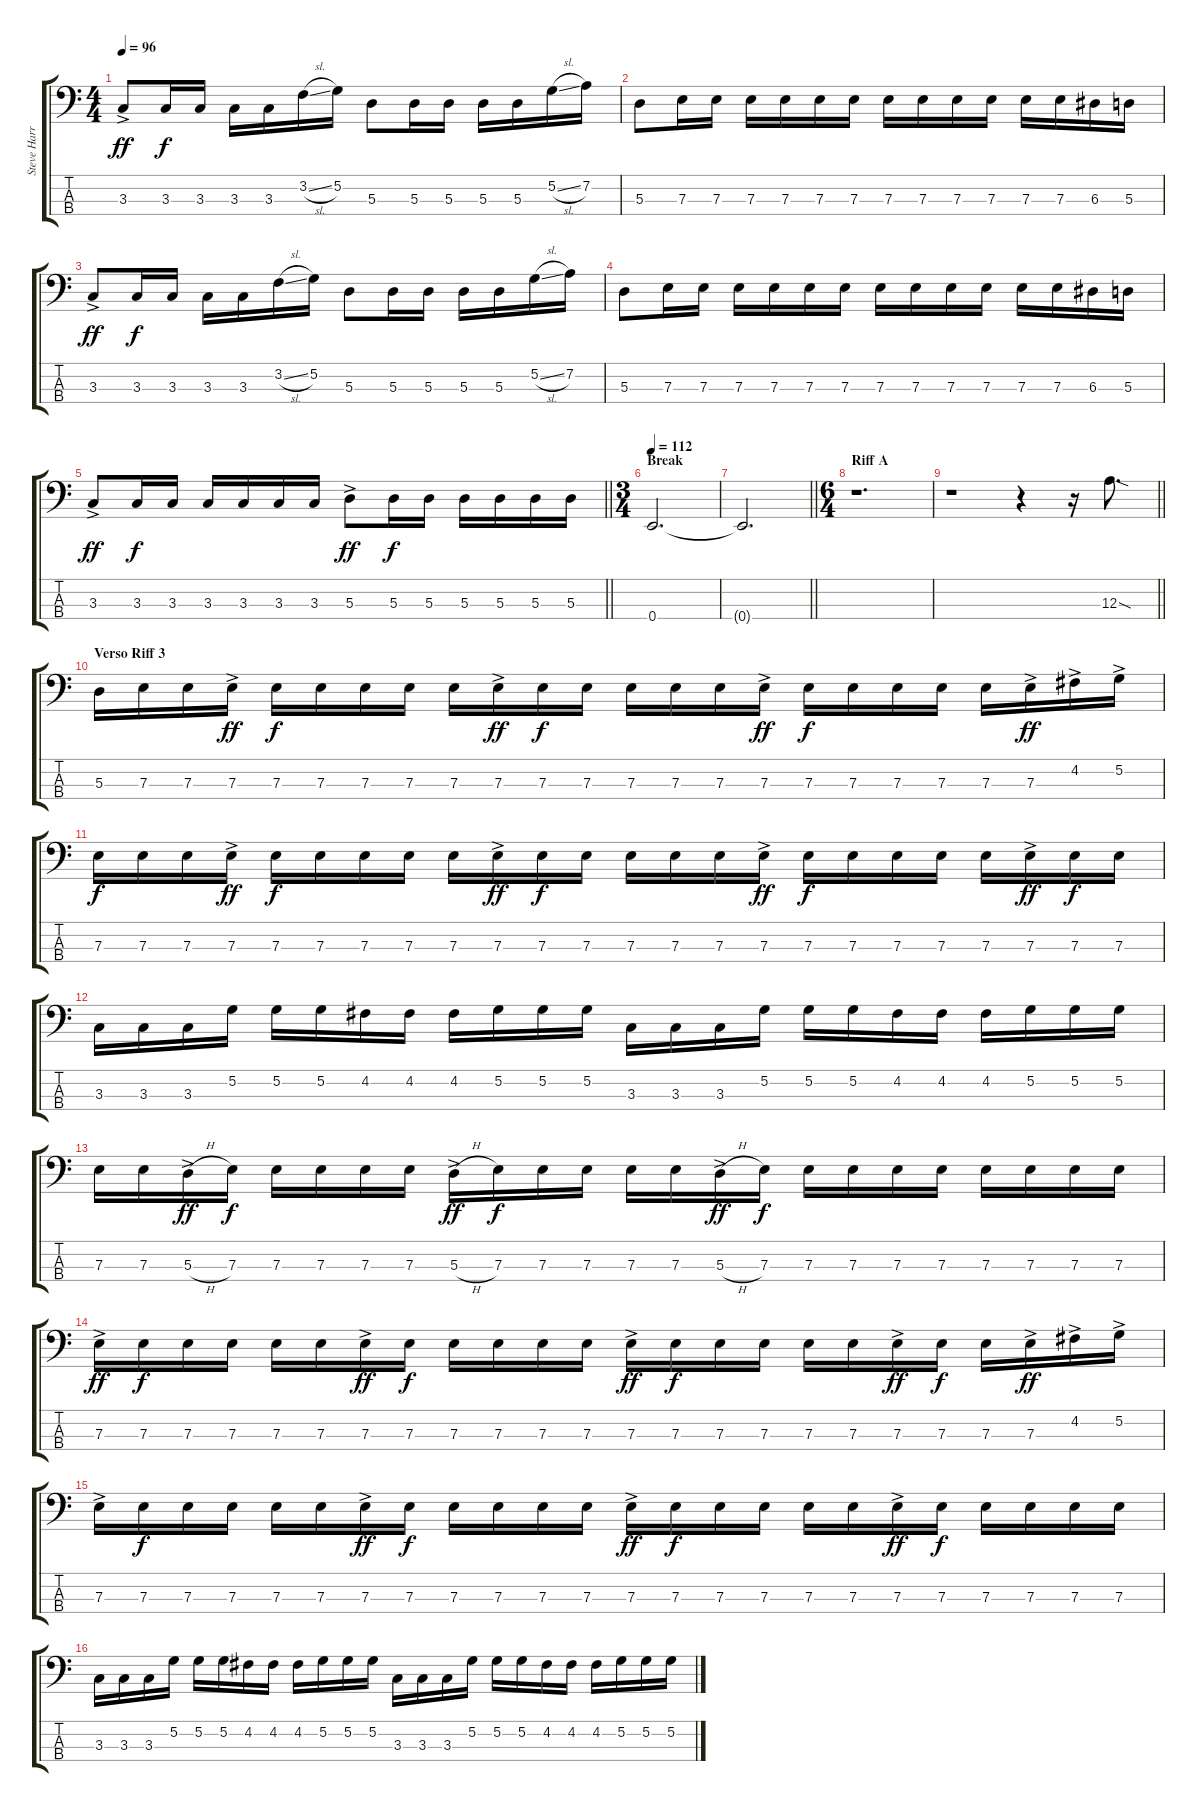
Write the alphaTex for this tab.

\track ("Steve Harris" "Steve Harr") {instrument electricbassfinger}
\staff {score tabs}
\tuning (G2 D2 A1 E1) {hide}
\ts (4 4)
\tempo 96
\clef f4
\ks c
3.3{ac}.8{dy ff} 3.3.16{dy f} 3.3.16 3.3.16 3.3.16 3.2{sl}.16 5.2.16 5.3.8 5.3.16 5.3.16 5.3.16 5.3.16 5.2{sl}.16 7.2.16 |
5.3.8 7.3.16 7.3.16 7.3.16 7.3.16 7.3.16 7.3.16 7.3.16 7.3.16 7.3.16 7.3.16 7.3.16 7.3.16 6.3.16 5.3.16 |
3.3{ac}.8{dy ff} 3.3.16{dy f} 3.3.16 3.3.16 3.3.16 3.2{sl}.16 5.2.16 5.3.8 5.3.16 5.3.16 5.3.16 5.3.16 5.2{sl}.16 7.2.16 |
5.3.8 7.3.16 7.3.16 7.3.16 7.3.16 7.3.16 7.3.16 7.3.16 7.3.16 7.3.16 7.3.16 7.3.16 7.3.16 6.3.16 5.3.16 |
\barLineRight lightlight
3.3{ac}.8{dy ff} 3.3.16{dy f} 3.3.16 3.3.16 3.3.16 3.3.16 3.3.16 5.3{ac}.8{dy ff} 5.3.16{dy f} 5.3.16 5.3.16 5.3.16 5.3.16 5.3.16 |
\ts (3 4)
\section ("" "Break")
\tempo 112
0.4.2{d} |
\barLineRight lightlight
0.4{t}.2{d} |
\ts (6 4)
\section ("" "Riff A")
r.1{d} |
\barLineRight lightlight
r.1 r.4 r.16 12.3{sod}.8{d} |
\section ("" "Verso Riff 3")
5.3.16 7.3.16 7.3.16 7.3{ac}.16{dy ff} 7.3.16{dy f} 7.3.16 7.3.16 7.3.16 7.3.16 7.3{ac}.16{dy ff} 7.3.16{dy f} 7.3.16 7.3.16 7.3.16 7.3.16 7.3{ac}.16{dy ff} 7.3.16{dy f} 7.3.16 7.3.16 7.3.16 7.3.16 7.3{ac}.16{dy ff} 4.2{ac}.16 5.2{ac}.16 |
7.3.16{dy f} 7.3.16 7.3.16 7.3{ac}.16{dy ff} 7.3.16{dy f} 7.3.16 7.3.16 7.3.16 7.3.16 7.3{ac}.16{dy ff} 7.3.16{dy f} 7.3.16 7.3.16 7.3.16 7.3.16 7.3{ac}.16{dy ff} 7.3.16{dy f} 7.3.16 7.3.16 7.3.16 7.3.16 7.3{ac}.16{dy ff} 7.3.16{dy f} 7.3.16 |
3.3.16 3.3.16 3.3.16 5.2.16 5.2.16 5.2.16 4.2.16 4.2.16 4.2.16 5.2.16 5.2.16 5.2.16 3.3.16 3.3.16 3.3.16 5.2.16 5.2.16 5.2.16 4.2.16 4.2.16 4.2.16 5.2.16 5.2.16 5.2.16 |
7.3.16 7.3.16 5.3{h ac}.16{dy ff} 7.3.16{dy f} 7.3.16 7.3.16 7.3.16 7.3.16 5.3{h ac}.16{dy ff} 7.3.16{dy f} 7.3.16 7.3.16 7.3.16 7.3.16 5.3{h ac}.16{dy ff} 7.3.16{dy f} 7.3.16 7.3.16 7.3.16 7.3.16 7.3.16 7.3.16 7.3.16 7.3.16 |
7.3{ac}.16{dy ff} 7.3.16{dy f} 7.3.16 7.3.16 7.3.16 7.3.16 7.3{ac}.16{dy ff} 7.3.16{dy f} 7.3.16 7.3.16 7.3.16 7.3.16 7.3{ac}.16{dy ff} 7.3.16{dy f} 7.3.16 7.3.16 7.3.16 7.3.16 7.3{ac}.16{dy ff} 7.3.16{dy f} 7.3.16 7.3{ac}.16{dy ff} 4.2{ac}.16 5.2{ac}.16 |
7.3{ac}.16 7.3.16{dy f} 7.3.16 7.3.16 7.3.16 7.3.16 7.3{ac}.16{dy ff} 7.3.16{dy f} 7.3.16 7.3.16 7.3.16 7.3.16 7.3{ac}.16{dy ff} 7.3.16{dy f} 7.3.16 7.3.16 7.3.16 7.3.16 7.3{ac}.16{dy ff} 7.3.16{dy f} 7.3.16 7.3.16 7.3.16 7.3.16 |
3.3.16 3.3.16 3.3.16 5.2.16 5.2.16 5.2.16 4.2.16 4.2.16 4.2.16 5.2.16 5.2.16 5.2.16 3.3.16 3.3.16 3.3.16 5.2.16 5.2.16 5.2.16 4.2.16 4.2.16 4.2.16 5.2.16 5.2.16 5.2.16
